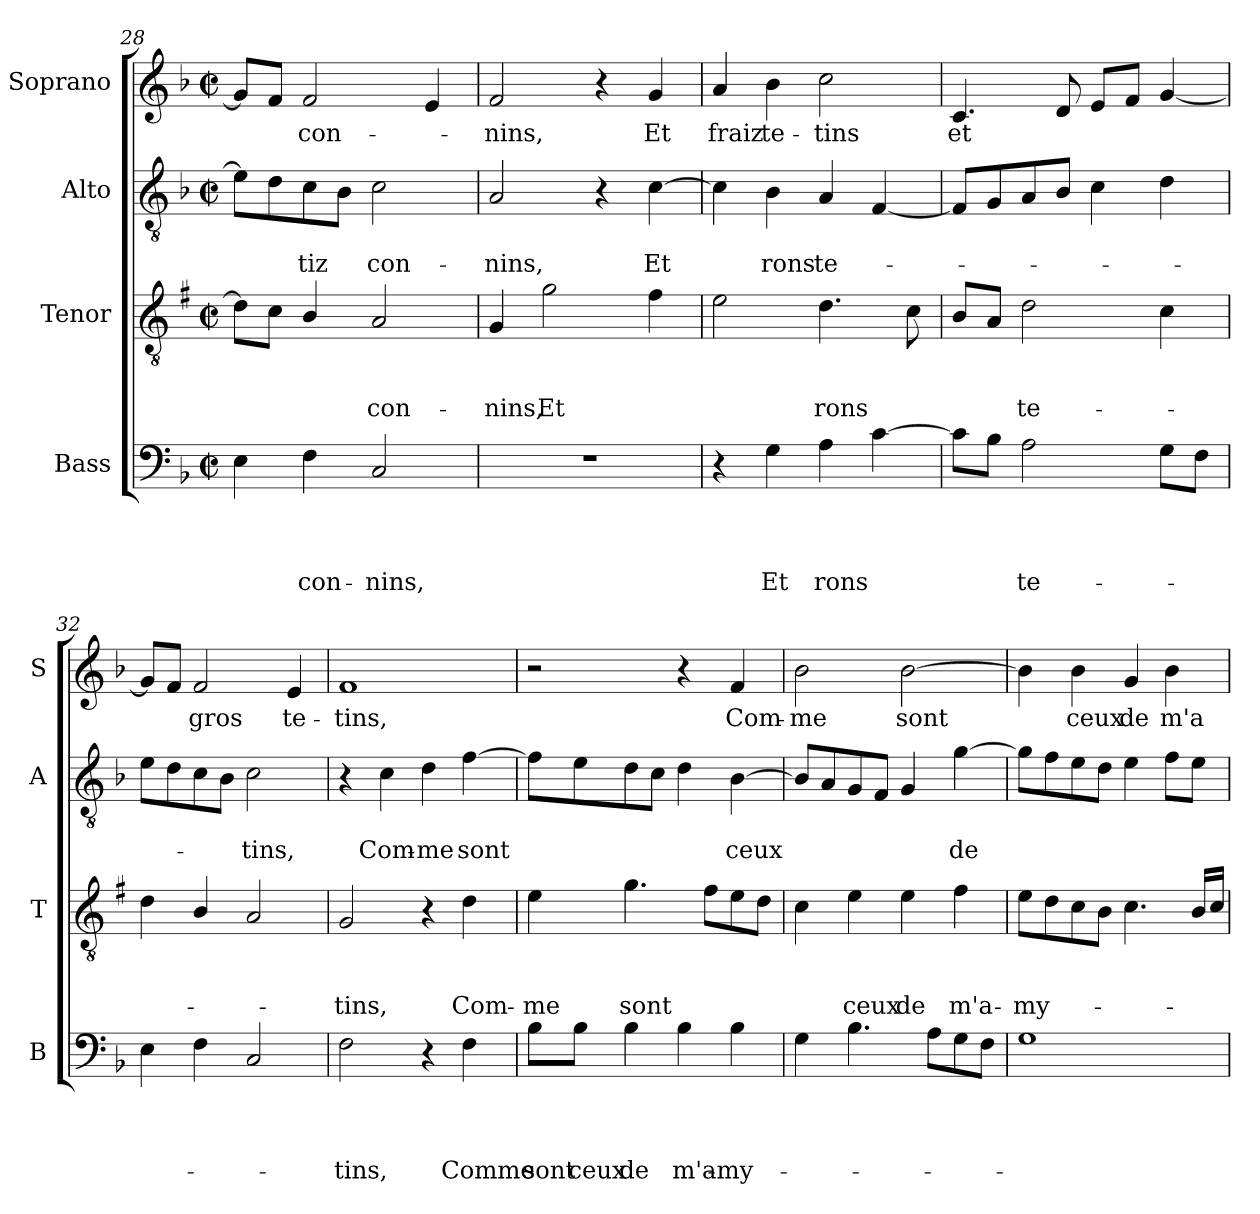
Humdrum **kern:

**kern	**text	**text	**text	**text	**kern	**text	**text	**text	**kern	**text	**text	**kern	**text
*part4	*part4	*part4	*part4	*part4	*part3	*part3	*part3	*part3	*part2	*part2	*part2	*part1	*part1
*staff4	*staff4	*staff4	*staff4	*staff4	*staff3	*staff3	*staff3	*staff3	*staff2	*staff2	*staff2	*staff1	*staff1
*I"Bass	*	*	*	*	*I"Tenor	*	*	*	*I"Alto	*	*	*I"Soprano	*
*I'B	*	*	*	*	*I'T	*	*	*	*I'A	*	*	*I'S	*
*clefF4	*	*	*	*	*clefGv2	*	*	*	*clefGv2	*	*	*clefG2	*
*	*	*	*	*	*ITrd1c2	*	*	*	*	*	*	*	*
*k[b-]	*	*	*	*	*k[b-]	*	*	*	*k[b-]	*	*	*k[b-]	*
*F:	*	*	*	*	*F:	*	*	*	*F:	*	*	*F:	*
*M2/2	*	*	*	*	*M2/2	*	*	*	*M2/2	*	*	*M2/2	*
*met(c|)	*	*	*	*	*met(c|)	*	*	*	*met(c|)	*	*	*met(c|)	*
=28	=28	=28	=28	=28	=28	=28	=28	=28	=28	=28	=28	=28	=28
4E\	.	.	.	.	8c\L]	.	.	.	8e\L]	.	.	8g/L]	.
.	.	.	.	.	8B-\J	.	.	.	8d\	.	.	8f/J	.
4F\	.	.	.	con-	4A/	.	.	.	8c\	.	-tiz	2f/	con-
.	.	.	.	.	.	.	.	.	8B-\J	.	.	.	.
2C/	.	.	.	-nins,	2G/	.	.	con-	2c\	.	con-	.	.
.	.	.	.	.	.	.	.	.	.	.	.	4e/	.
=29	=29	=29	=29	=29	=29	=29	=29	=29	=29	=29	=29	=29	=29
1r	.	.	.	.	4F/	.	.	-nins,	2A/	.	-nins,	2f/	-nins,
.	.	.	.	.	2f\	.	.	Et	.	.	.	.	.
.	.	.	.	.	.	.	.	.	4r	.	.	4r	.
.	.	.	.	.	4e\	.	.	.	[4c\	.	Et	4g/	Et
=30	=30	=30	=30	=30	=30	=30	=30	=30	=30	=30	=30	=30	=30
4r	.	.	.	.	2d\	.	.	.	4c\]	.	.	4a/	fraiz
4G\	.	.	.	Et	.	.	.	.	4B-\	.	rons	4b-\	te-
4A\	.	.	.	rons	4.c\	.	.	rons	4A/	.	te-	2cc\	-tins
[4c\	.	.	.	.	.	.	.	.	[4F/	.	.	.	.
.	.	.	.	.	8B-\	.	.	.	.	.	.	.	.
!!LO:LB:g=z
=31	=31	=31	=31	=31	=31	=31	=31	=31	=31	=31	=31	=31	=31
8c\L]	.	.	.	.	8A/L	.	.	.	8F/L]	.	.	4.c/	et
8B-\J	.	.	.	.	8G/J	.	.	.	8G/	.	.	.	.
2A\	.	.	.	te-	2c\	.	.	te-	8A/	.	.	.	.
.	.	.	.	.	.	.	.	.	8B-/J	.	.	8d/	.
.	.	.	.	.	.	.	.	.	4c\	.	.	8e/L	.
.	.	.	.	.	.	.	.	.	.	.	.	8f/J	.
8G\L	.	.	.	.	4B-\	.	.	.	4d\	.	.	[4g/	.
8F\J	.	.	.	.	.	.	.	.	.	.	.	.	.
=32	=32	=32	=32	=32	=32	=32	=32	=32	=32	=32	=32	=32	=32
4E\	.	.	.	.	4c\	.	.	.	8e\L	.	.	8g/L]	.
.	.	.	.	.	.	.	.	.	8d\	.	.	8f/J	.
4F\	.	.	.	.	4A/	.	.	.	8c\	.	.	2f/	gros
.	.	.	.	.	.	.	.	.	8B-\J	.	.	.	.
2C/	.	.	.	.	2G/	.	.	.	2c\	.	-tins,	.	.
.	.	.	.	.	.	.	.	.	.	.	.	4e/	te-
=33	=33	=33	=33	=33	=33	=33	=33	=33	=33	=33	=33	=33	=33
2F\	.	.	.	-tins,	2F/	.	.	-tins,	4r	.	.	1f	-tins,
.	.	.	.	.	.	.	.	.	4c\	.	Com-	.	.
4r	.	.	.	.	4r	.	.	.	4d\	.	-me	.	.
4F\	.	.	.	Comme	4c\	.	.	Com-	[4f\	.	sont	.	.
=34	=34	=34	=34	=34	=34	=34	=34	=34	=34	=34	=34	=34	=34
8B-\L	.	.	.	sont	4d\	.	.	-me	8f\L]	.	.	2r	.
8B-\J	.	.	.	ceux	.	.	.	.	8e\	.	.	.	.
4B-\	.	.	.	de	4.f\	.	.	sont	8d\	.	.	.	.
.	.	.	.	.	.	.	.	.	8c\J	.	.	.	.
4B-\	.	.	.	m'a-	.	.	.	.	4d\	.	.	4r	.
.	.	.	.	.	8e\L	.	.	.	.	.	.	.	.
4B-\	.	.	.	-my-	8d\	.	.	.	[4B-\	.	ceux	4f/	Com-
.	.	.	.	.	8c\J	.	.	.	.	.	.	.	.
=35	=35	=35	=35	=35	=35	=35	=35	=35	=35	=35	=35	=35	=35
4G\	.	.	.	.	4B-\	.	.	.	8B-/L]	.	.	2b-\	-me
.	.	.	.	.	.	.	.	.	8A/	.	.	.	.
4.B-\	.	.	.	.	4d\	.	.	ceux	8G/	.	.	.	.
.	.	.	.	.	.	.	.	.	8F/J	.	.	.	.
.	.	.	.	.	4d\	.	.	de	4G/	.	.	[2b-\	sont
8A\L	.	.	.	.	.	.	.	.	.	.	.	.	.
8G\	.	.	.	.	4e\	.	.	m'a-	[4g\	.	de	.	.
8F\J	.	.	.	.	.	.	.	.	.	.	.	.	.
!!LO:PB:g=z
=36	=36	=36	=36	=36	=36	=36	=36	=36	=36	=36	=36	=36	=36
1G	.	.	.	.	8d\L	.	.	-my-	8g\L]	.	.	4b-\]	.
.	.	.	.	.	8c\	.	.	.	8f\	.	.	.	.
.	.	.	.	.	8B-\	.	.	.	8e\	.	.	4b-\	ceux
.	.	.	.	.	8A\J	.	.	.	8d\J	.	.	.	.
.	.	.	.	.	4.B-\	.	.	.	4e\	.	.	4g/	de
.	.	.	.	.	.	.	.	.	8f\L	.	.	4b-\	m'a-
.	.	.	.	.	16A/LL	.	.	.	8e\J	.	.	.	.
.	.	.	.	.	16B-/JJ	.	.	.	.	.	.	.	.
=	=	=	=	=	=	=	=	=	=	=	=	=	=
*-	*-	*-	*-	*-	*-	*-	*-	*-	*-	*-	*-	*-	*-
